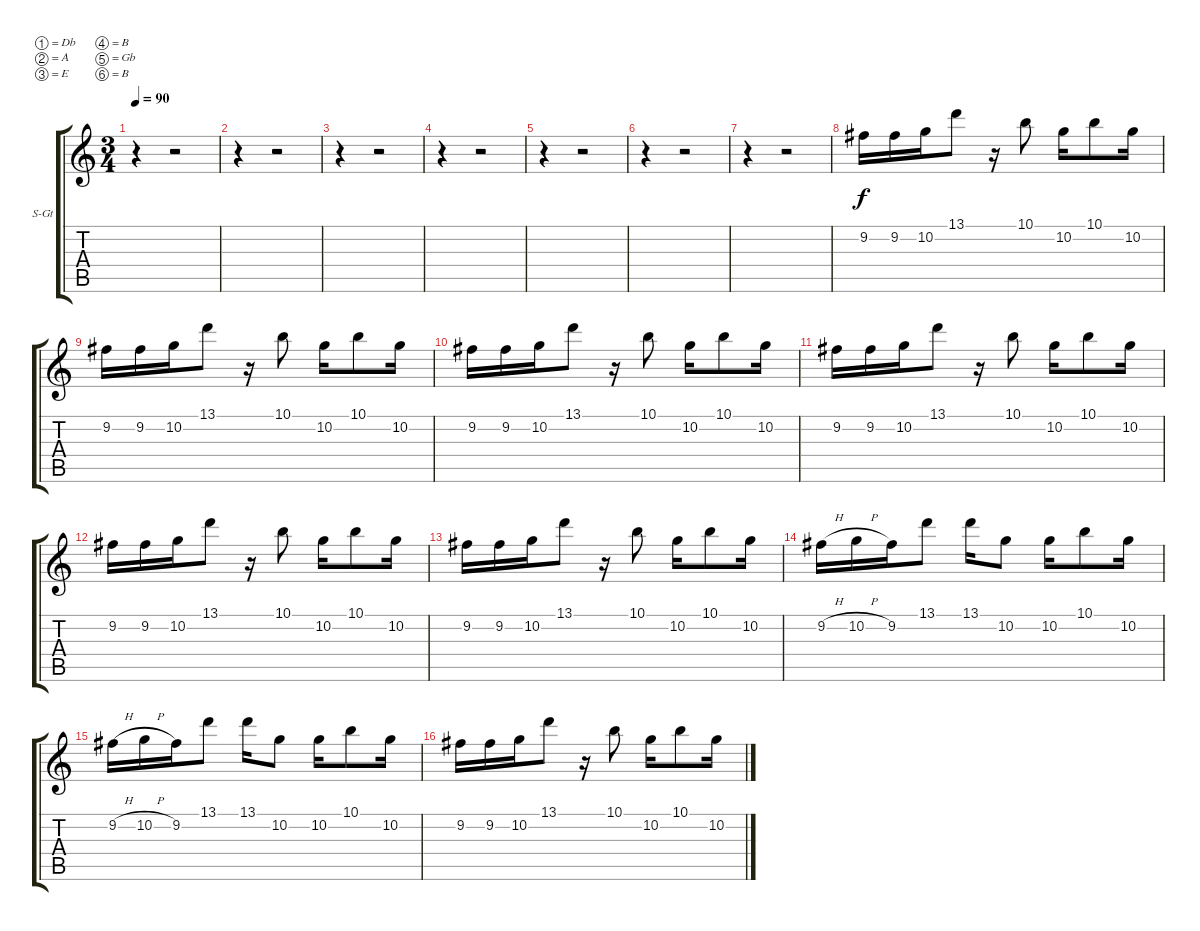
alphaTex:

\bracketExtendMode groupsimilarinstruments
\firstSystemTrackNameOrientation horizontal
\otherSystemsTrackNameOrientation horizontal
\track ("Ðó" "S-Gt") {instrument acousticguitarsteel}
\staff {score tabs}
\tuning (Db4 A3 E3 B2 Gb2 B1)
\ts (3 4)
\tempo 90
\clef g2
\ks c
r.4{dy f} r.2 |
r.4 r.2 |
r.4 r.2 |
r.4 r.2 |
r.4 r.2 |
r.4 r.2 |
r.4 r.2 |
9.2.16 9.2.16 10.2.16 13.1.8 r.16 10.1.8 10.2.16 10.1.8 10.2.16 |
9.2.16 9.2.16 10.2.16 13.1.8 r.16 10.1.8 10.2.16 10.1.8 10.2.16 |
9.2.16 9.2.16 10.2.16 13.1.8 r.16 10.1.8 10.2.16 10.1.8 10.2.16 |
9.2.16 9.2.16 10.2.16 13.1.8 r.16 10.1.8 10.2.16 10.1.8 10.2.16 |
9.2.16 9.2.16 10.2.16 13.1.8 r.16 10.1.8 10.2.16 10.1.8 10.2.16 |
9.2.16 9.2.16 10.2.16 13.1.8 r.16 10.1.8 10.2.16 10.1.8 10.2.16 |
9.2{h}.16 10.2{h}.16 9.2.16 13.1.8 13.1.16 10.2.8 10.2.16 10.1.8 10.2.16 |
9.2{h}.16 10.2{h}.16 9.2.16 13.1.8 13.1.16 10.2.8 10.2.16 10.1.8 10.2.16 |
9.2.16 9.2.16 10.2.16 13.1.8 r.16 10.1.8 10.2.16 10.1.8 10.2.16
